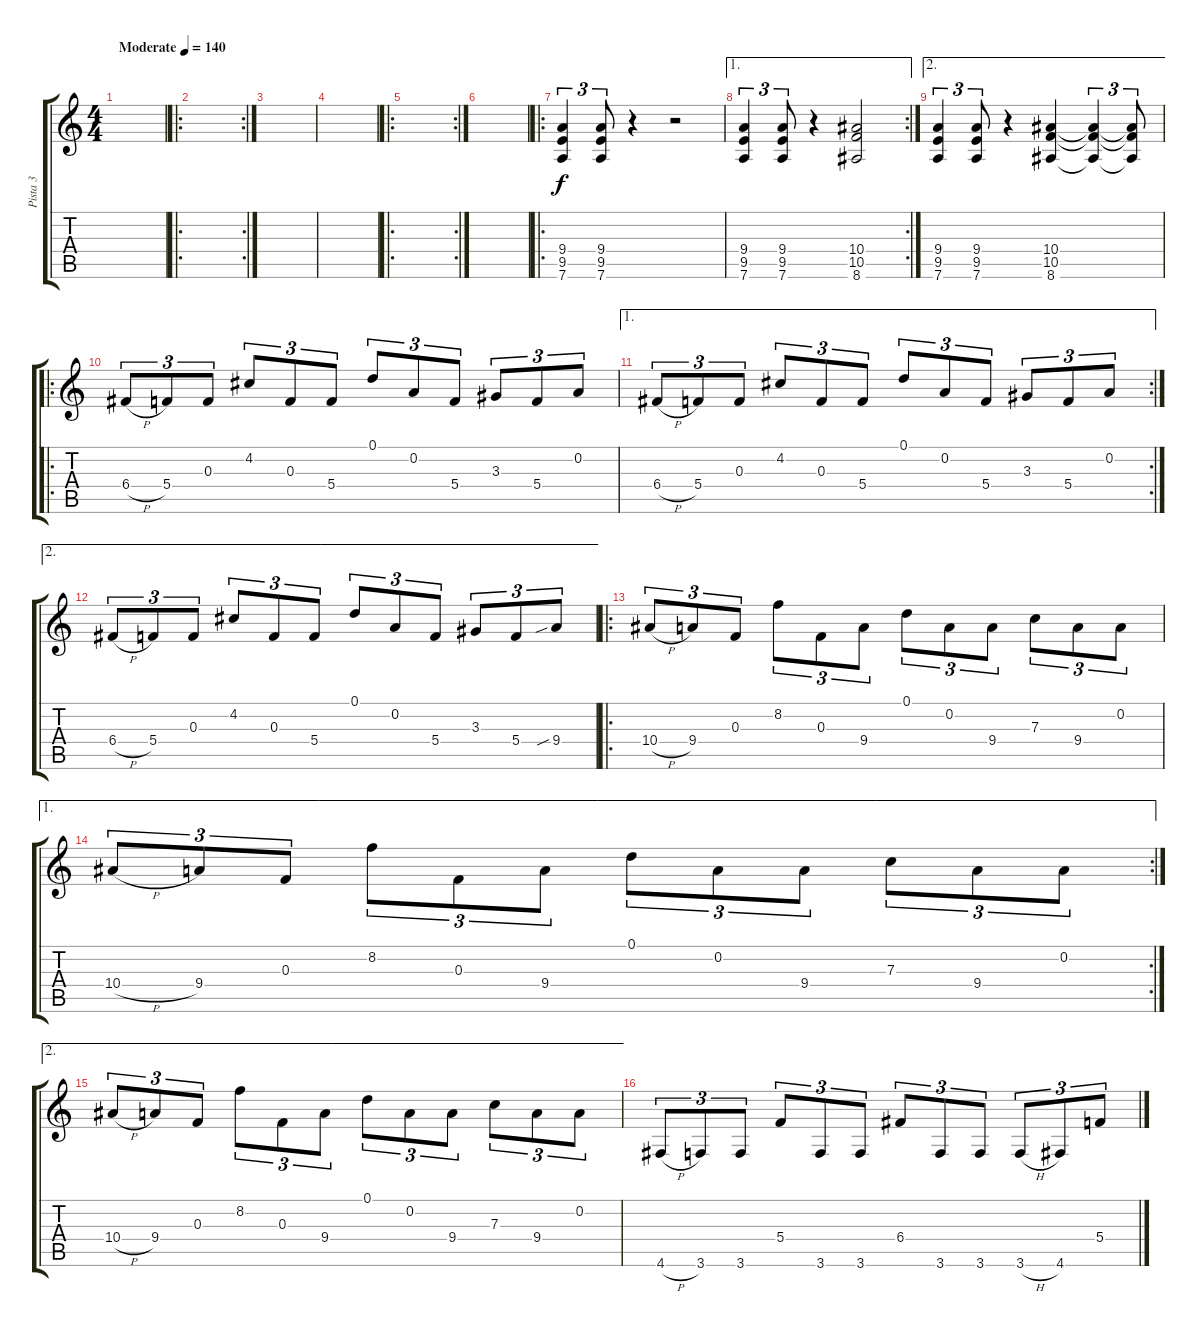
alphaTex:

\track ("Pista 3" "Pista 3") {instrument distortionguitar}
\staff {score tabs}
\tuning (D4 A3 F3 C3 G2 D2) {hide}
\ts (4 4)
\tempo (140 "Moderate")
\clef g2
\ks c
|
\ro
\rc 2
|
|
|
\ro
\rc 2
|
|
\ro
(9.4 9.5 7.6).4{tu (3 2) volume 15} (9.4 9.5 7.6).8{tu (3 2)} r.4 r.2 |
\ae 1
\rc 2
(9.4 9.5 7.6).4{tu (3 2)} (9.4 9.5 7.6).8{tu (3 2)} r.4 (10.4 10.5 8.6).2 |
\ae 2
(9.4 9.5 7.6).4{tu (3 2)} (9.4 9.5 7.6).8{tu (3 2)} r.4 (10.4 10.5 8.6).4 (10.4{t} 10.5{t} 8.6{t}).4{tu (3 2)} (10.4{t} 10.5{t} 8.6{t}).8{tu (3 2)} |
\ro
6.4{h}.8{tu (3 2)} 5.4.8{tu (3 2)} 0.3.8{tu (3 2)} 4.2.8{tu (3 2)} 0.3.8{tu (3 2)} 5.4.8{tu (3 2)} 0.1.8{tu (3 2)} 0.2.8{tu (3 2)} 5.4.8{tu (3 2)} 3.3.8{tu (3 2)} 5.4.8{tu (3 2)} 0.2.8{tu (3 2)} |
\ae 1
\rc 2
6.4{h}.8{tu (3 2)} 5.4.8{tu (3 2)} 0.3.8{tu (3 2)} 4.2.8{tu (3 2)} 0.3.8{tu (3 2)} 5.4.8{tu (3 2)} 0.1.8{tu (3 2)} 0.2.8{tu (3 2)} 5.4.8{tu (3 2)} 3.3.8{tu (3 2)} 5.4.8{tu (3 2)} 0.2.8{tu (3 2)} |
\ae 2
6.4{h}.8{tu (3 2)} 5.4.8{tu (3 2)} 0.3.8{tu (3 2)} 4.2.8{tu (3 2)} 0.3.8{tu (3 2)} 5.4.8{tu (3 2)} 0.1.8{tu (3 2)} 0.2.8{tu (3 2)} 5.4.8{tu (3 2)} 3.3.8{tu (3 2)} 5.4.8{tu (3 2)} 9.4{sib}.8{tu (3 2)} |
\ro
10.4{h}.8{tu (3 2)} 9.4.8{tu (3 2)} 0.3.8{tu (3 2)} 8.2.8{tu (3 2)} 0.3.8{tu (3 2)} 9.4.8{tu (3 2)} 0.1.8{tu (3 2)} 0.2.8{tu (3 2)} 9.4.8{tu (3 2)} 7.3.8{tu (3 2)} 9.4.8{tu (3 2)} 0.2.8{tu (3 2)} |
\ae 1
\rc 2
10.4{h}.8{tu (3 2)} 9.4.8{tu (3 2)} 0.3.8{tu (3 2)} 8.2.8{tu (3 2)} 0.3.8{tu (3 2)} 9.4.8{tu (3 2)} 0.1.8{tu (3 2)} 0.2.8{tu (3 2)} 9.4.8{tu (3 2)} 7.3.8{tu (3 2)} 9.4.8{tu (3 2)} 0.2.8{tu (3 2)} |
\ae 2
10.4{h}.8{tu (3 2)} 9.4.8{tu (3 2)} 0.3.8{tu (3 2)} 8.2.8{tu (3 2)} 0.3.8{tu (3 2)} 9.4.8{tu (3 2)} 0.1.8{tu (3 2)} 0.2.8{tu (3 2)} 9.4.8{tu (3 2)} 7.3.8{tu (3 2)} 9.4.8{tu (3 2)} 0.2.8{tu (3 2)} |
4.6{h}.8{tu (3 2)} 3.6.8{tu (3 2)} 3.6.8{tu (3 2)} 5.4.8{tu (3 2)} 3.6.8{tu (3 2)} 3.6.8{tu (3 2)} 6.4.8{tu (3 2)} 3.6.8{tu (3 2)} 3.6.8{tu (3 2)} 3.6{h}.8{tu (3 2)} 4.6.8{tu (3 2)} 5.4.8{tu (3 2)}
